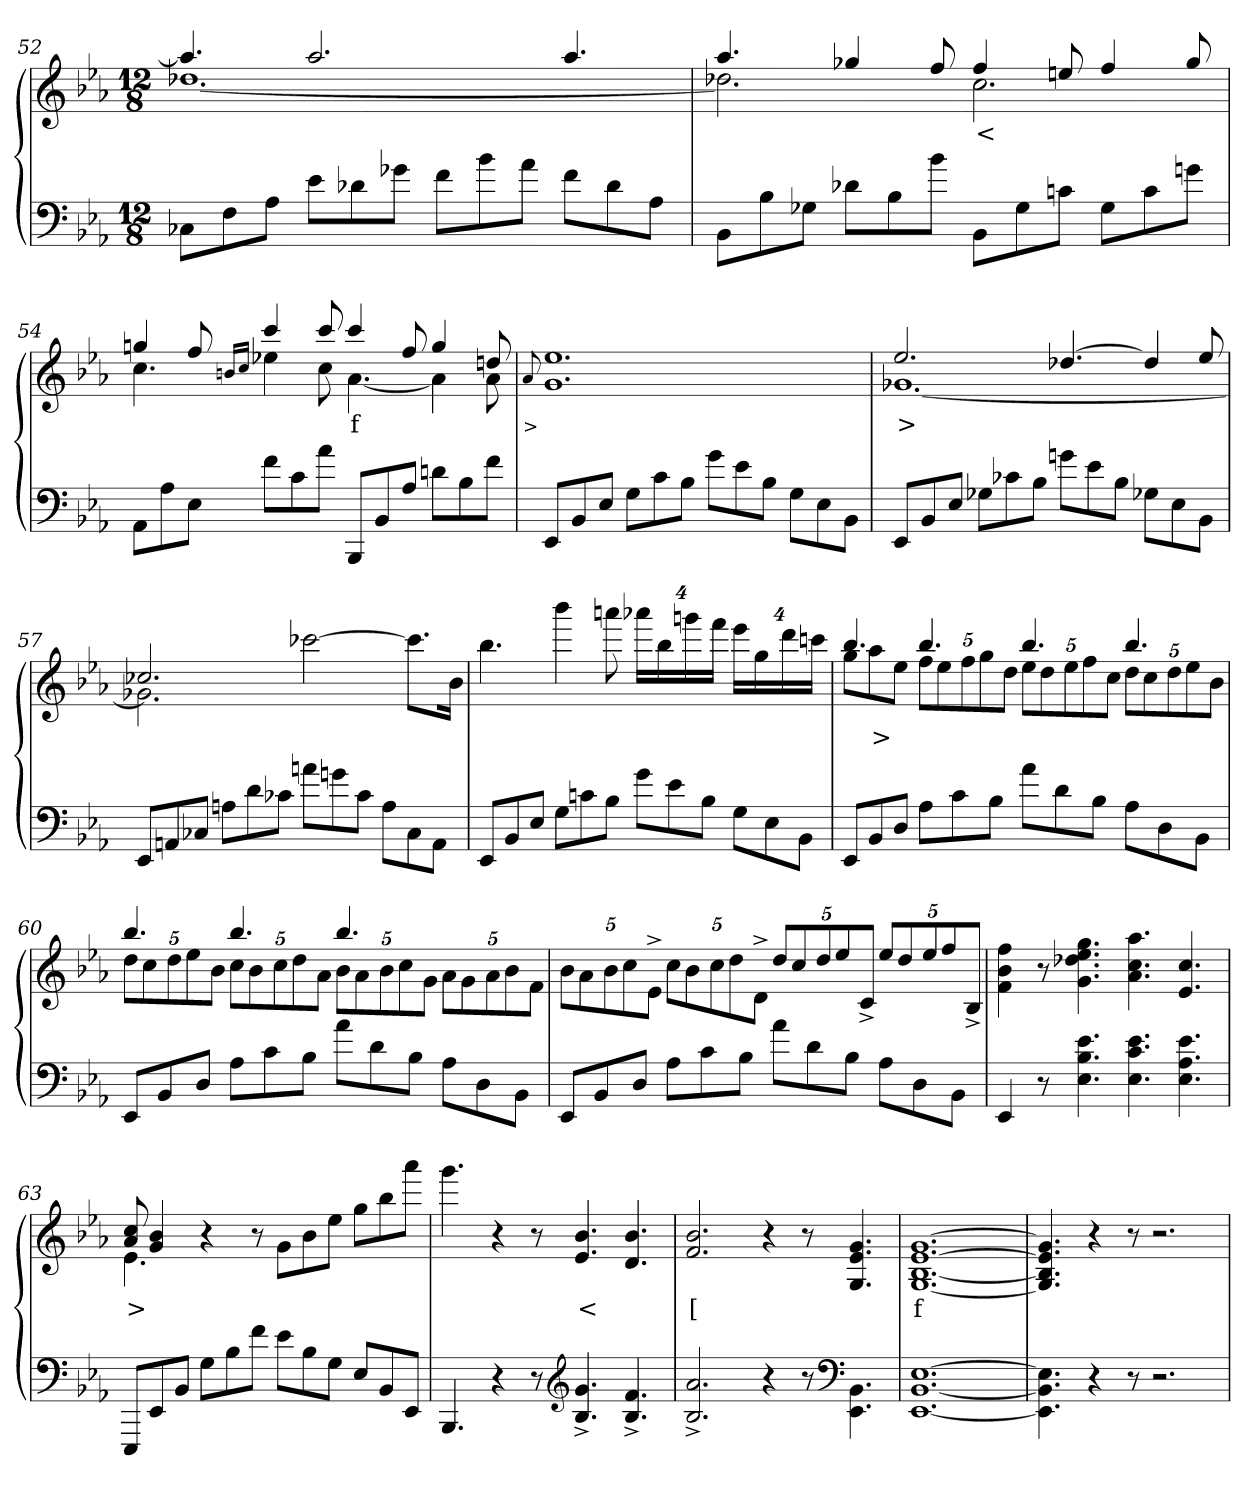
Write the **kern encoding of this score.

**kern	**kern	**text
*part2	*part1	*part1
*staff2	*staff1	*staff1
*clefF4	*clefG2	*
*k[b-e-a-]	*k[b-e-a-]	*
*M12/8	*M12/8	*
=52	=52	=52
*	*^	*
8C-XL	4.aa-]	[1.dd-X	.
8F	.	.	.
8A-J	.	.	.
8e-L	2.aa-	.	.
8d-X	.	.	.
8g-XJ	.	.	.
8fL	.	.	.
8b-	.	.	.
8a-J	.	.	.
8fL	4.aa-	.	.
8d-	.	.	.
8A-J	.	.	.
=53	=53	=53	=53
8BB-L	4.aa-	2.dd-X]	.
8B-	.	.	.
8G-XJ	.	.	.
8d-XL	4gg-X	.	.
8B-	.	.	.
8b-J	8ff	.	.
8BB-L	4ff	2.cc	<
8G-	.	.	.
8cnJ	8een	.	.
8G-L	4ff	.	.
8c	.	.	.
8gnJ	8gg-	.	.
=54	=54	=54	=54
8AA-L	4ggn	4.cc	.
8A-	.	.	.
8E-J	8ff	.	.
.	16qbn/LL	.	.
.	16qcc/JJ	.	.
8fL	4ccc	4ee-X	.
8c	.	.	.
8a-J	8ccc	8cc	.
8BBB-L	4ccc	[4.a-	f
8BB-	.	.	.
8A-J	8ff	.	.
8dnL	4gg	4a-]	.
8B-	.	.	.
8fJ	8ddn	8a-	.
*	*v	*v	*
=55	=55	=55
.	8qqa-/	>
8EE-L	1.ee- 1.g	.
8BB-	.	.
8E-J	.	.
8GL	.	.
8c	.	.
8B-J	.	.
8gL	.	.
8e-	.	.
8B-J	.	.
8GL	.	.
8E-	.	.
8BB-J	.	.
=56	=56	=56
*	*^	*
8EE-L	2.ee-	[1.g-X	>
8BB-	.	.	.
8E-J	.	.	.
8G-XL	.	.	.
8c-X	.	.	.
8B-J	.	.	.
8gnL	[4.dd-X	.	.
8e-	.	.	.
8B-J	.	.	.
8G-XL	4dd-]	.	.
8E-	.	.	.
8BB-J	8ee-	.	.
=57	=57	=57	=57
8EE-L	2.cc-X	2.g-X]	.
8AAn	.	.	.
8C-XJ	.	.	.
8AnL	.	.	.
8d	.	.	.
8c-J	.	.	.
8anL	[2ccc-	2.ryy	.
8gn	.	.	.
8c-J	.	.	.
8AL	.	.	.
8C-	8.ccc-L]	.	.
8AAJ	.	.	.
.	16b-Jk	.	.
*	*v	*v	*
=58	=58	=58
8EE-L	4.bb-	.
8BB-	.	.
8E-J	.	.
8GL	4bbb-	.
8cn	.	.
8B-J	8aaan	.
8gL	32%3aaa-XL	.
.	32%3bb-	.
8e-	.	.
.	32%3gggn	.
8B-J	.	.
.	32%3fffJ	.
8GL	32%3eee-L	.
.	32%3gg	.
8E-	.	.
.	32%3ddd	.
8BB-J	.	.
.	32%3cccnJ	.
=59	=59	=59
*	*^	*
8EE-L	4.bb-	8ggL	.
8BB-	.	8aa-	>
8DJ	.	8ee-J	.
8A-L	4.bb-	40%3ffL	.
.	.	40%3ee-	.
8c	.	.	.
.	.	40%3ff	.
.	.	40%3gg	.
8B-J	.	.	.
.	.	40%3ddJ	.
8a-L	4.bb-	40%3ee-L	.
.	.	40%3dd	.
8d	.	.	.
.	.	40%3ee-	.
.	.	40%3ff	.
8B-J	.	.	.
.	.	40%3ccJ	.
8A-L	4.bb-	40%3ddL	.
.	.	40%3cc	.
8D	.	.	.
.	.	40%3dd	.
.	.	40%3ee-	.
8BB-J	.	.	.
.	.	40%3b-J	.
=60	=60	=60	=60
8EE-L	4.bb-	40%3ddL	.
.	.	40%3cc	.
8BB-	.	.	.
.	.	40%3dd	.
.	.	40%3ee-	.
8DJ	.	.	.
.	.	40%3b-J	.
8A-L	4.bb-	40%3ccL	.
.	.	40%3b-	.
8c	.	.	.
.	.	40%3cc	.
.	.	40%3dd	.
8B-J	.	.	.
.	.	40%3a-J	.
8a-L	4.bb-	40%3b-L	.
.	.	40%3a-	.
8d	.	.	.
.	.	40%3b-	.
.	.	40%3cc	.
8B-J	.	.	.
.	.	40%3gJ	.
8A-L	4.ryy	40%3a-\L	.
.	.	40%3g	.
8D	.	.	.
.	.	40%3a-	.
.	.	40%3b-	.
8BB-J	.	.	.
.	.	40%3fJ	.
*	*v	*v	*
=61	=61	=61
8EE-L	40%3b-\L	.
.	40%3a-	.
8BB-	.	.
.	40%3b-	.
.	40%3cc	.
8DJ	.	.
.	40%3e-^>J	.
8A-L	40%3cc\L	.
.	40%3b-	.
8c	.	.
.	40%3cc	.
.	40%3dd	.
8B-J	.	.
.	40%3d^>J	.
8a-L	40%3ddL	.
.	40%3cc	.
8d	.	.
.	40%3dd	.
.	40%3ee-	.
8B-J	.	.
.	40%3c^>J	.
8A-L	40%3ee-L	.
.	40%3dd	.
8D	.	.
.	40%3ee-	.
.	40%3ff	.
8BB-J	.	.
.	40%3B-^>J	.
=62	=62	=62
4EE-	4ff 4b- 4f	.
8r	8r	.
4.e- 4.B- 4.E-	4.gg 4.ee- 4.dd-X 4.g	.
4.e- 4.c 4.E-	4.aa- 4.cc 4.a-	.
4.e- 4.A- 4.E-	4.cc 4.e-	.
=63	=63	=63
*	*^	*
8EEE-L	8cc 8a-	4.e-	>
8EE-	4b- 4g	.	.
8BB-J	.	.	.
8GL	4r	1ryy	.
8B-	.	.	.
8fJ	8r	.	.
8e-L	8gL	.	.
8B-	8b-	.	.
8GJ	8ee-J	.	.
8E-L	8gg\L	.	.
8BB-	8bb-	.	.
8EE-J	8aaa-J	8ryy	.
*	*v	*v	*
=64	=64	=64
4.BBB-	4.ggg	.
4r	4r	.
8r	8r	.
*clefG2	*	*
4.g^> 4.B-^>	4.b- 4.e-	<
4.f^> 4.B-^>	4.b- 4.d	.
=65	=65	=65
2.a-^> 2.B-^>	2.b- 2.f	[
4r	4r	.
8r	8r	.
*clefF4	*	*
4.BB-\ 4.EE-	4.g 4.e- 4.G	.
=66	=66	=66
[1.E- [1.BB- [1.EE-	[1.g [1.e- [1.B- [1.G	f
=67	=67	=67
4.E-\] 4.BB-] 4.EE-]	4.g] 4.e-] 4.B-] 4.G]	.
4r	4r	.
8r	8r	.
2.r	2.r	.
=	=	=
*-	*-	*-
